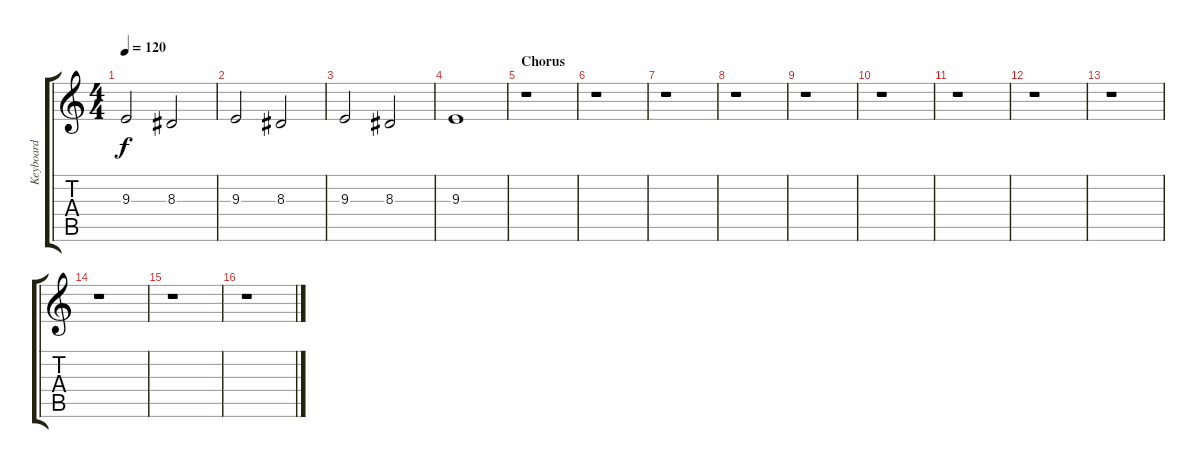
\track ("Keyboard" "Keyboard") {instrument choiraahs}
\staff {score tabs}
\tuning (E4 B3 G3 D3 A2 E2) {hide}
\ts (4 4)
\tempo 120
\clef g2
\ks c
9.3.2{dy f} 8.3.2 |
9.3.2 8.3.2 |
9.3.2 8.3.2 |
9.3.1 |
\section ("" "Chorus")
r.1 |
r.1 |
r.1 |
r.1 |
r.1 |
r.1 |
r.1 |
r.1 |
r.1 |
r.1 |
r.1 |
r.1
